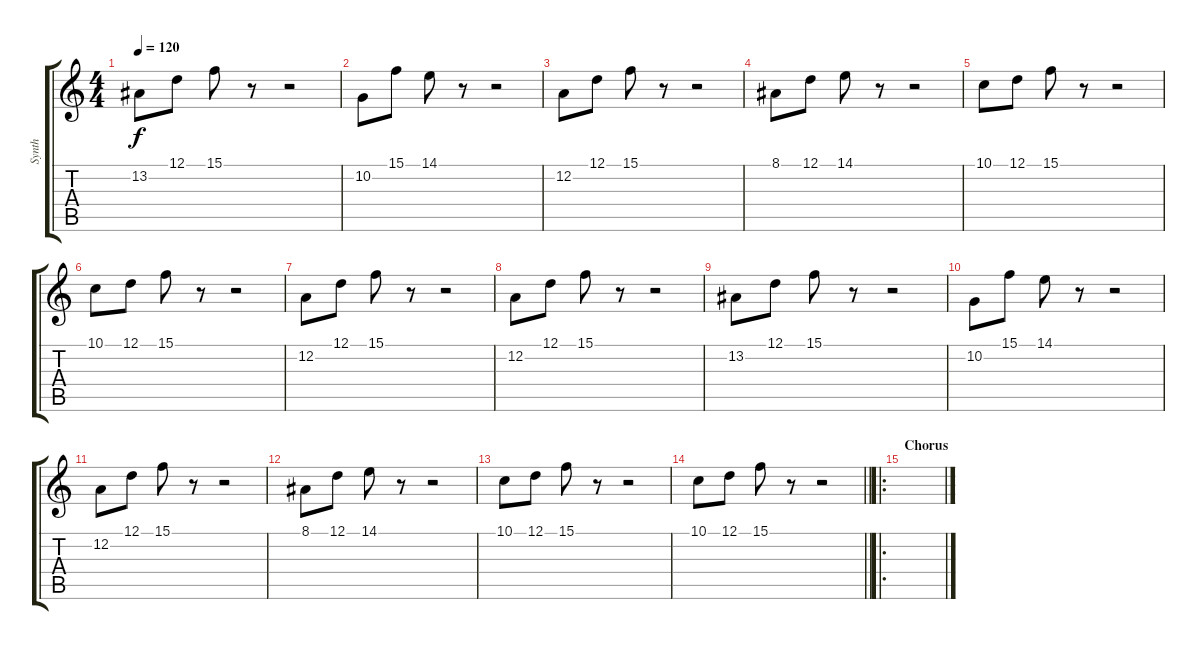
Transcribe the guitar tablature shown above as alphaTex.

\track ("Synth" "Synth") {instrument lead1square}
\staff {score tabs}
\tuning (D4 A3 F3 C3 G2 C2) {hide}
\ts (4 4)
\tempo 120
\clef g2
\ks c
13.2.8{dy f} 12.1.8 15.1.8 r.8 r.2 |
10.2.8 15.1.8 14.1.8 r.8 r.2 |
12.2.8 12.1.8 15.1.8 r.8 r.2 |
8.1.8 12.1.8 14.1.8 r.8 r.2 |
10.1.8 12.1.8 15.1.8 r.8 r.2 |
10.1.8 12.1.8 15.1.8 r.8 r.2 |
12.2.8 12.1.8 15.1.8 r.8 r.2 |
12.2.8 12.1.8 15.1.8 r.8 r.2 |
13.2.8 12.1.8 15.1.8 r.8 r.2 |
10.2.8 15.1.8 14.1.8 r.8 r.2 |
12.2.8 12.1.8 15.1.8 r.8 r.2 |
8.1.8 12.1.8 14.1.8 r.8 r.2 |
10.1.8 12.1.8 15.1.8 r.8 r.2 |
\barLineRight lightlight
10.1.8 12.1.8 15.1.8 r.8 r.2 |
\ro
\section ("" "Chorus")
